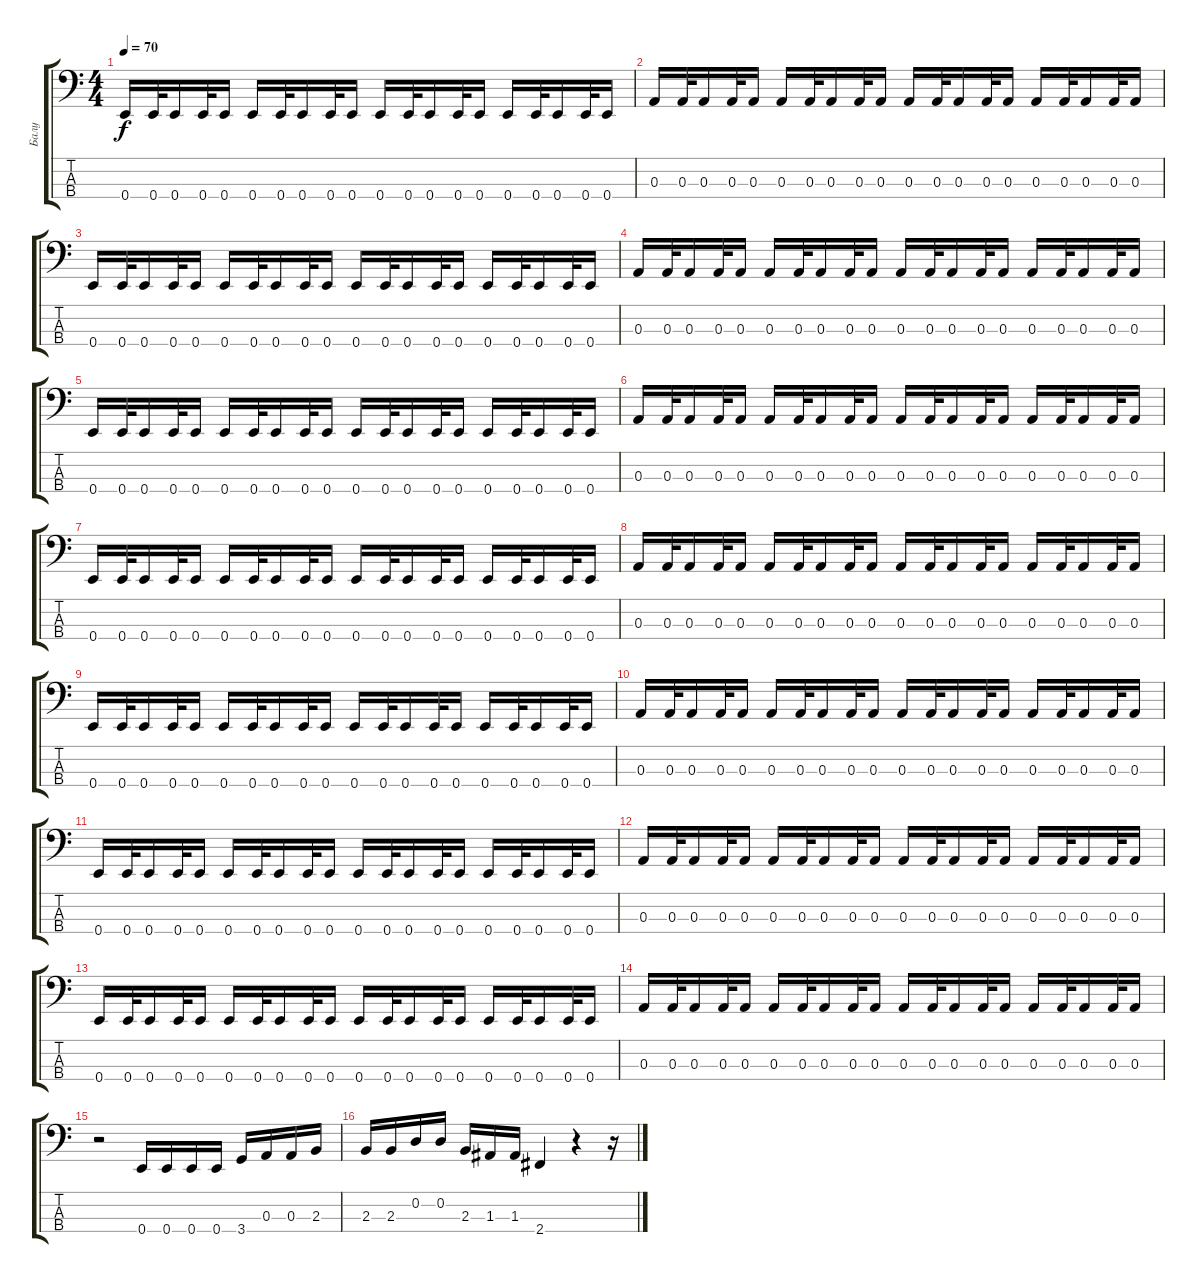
\track ("Балу" "Балу") {instrument slapbass2}
\staff {score tabs}
\tuning (G2 D2 A1 E1) {hide}
\ts (4 4)
\tempo 70
\clef f4
\ks c
0.4.16{dy f} 0.4.32 0.4.16 0.4.32 0.4.16 0.4.16 0.4.32 0.4.16 0.4.32 0.4.16 0.4.16 0.4.32 0.4.16 0.4.32 0.4.16 0.4.16 0.4.32 0.4.16 0.4.32 0.4.16 |
0.3.16 0.3.32 0.3.16 0.3.32 0.3.16 0.3.16 0.3.32 0.3.16 0.3.32 0.3.16 0.3.16 0.3.32 0.3.16 0.3.32 0.3.16 0.3.16 0.3.32 0.3.16 0.3.32 0.3.16 |
0.4.16 0.4.32 0.4.16 0.4.32 0.4.16 0.4.16 0.4.32 0.4.16 0.4.32 0.4.16 0.4.16 0.4.32 0.4.16 0.4.32 0.4.16 0.4.16 0.4.32 0.4.16 0.4.32 0.4.16 |
0.3.16 0.3.32 0.3.16 0.3.32 0.3.16 0.3.16 0.3.32 0.3.16 0.3.32 0.3.16 0.3.16 0.3.32 0.3.16 0.3.32 0.3.16 0.3.16 0.3.32 0.3.16 0.3.32 0.3.16 |
0.4.16 0.4.32 0.4.16 0.4.32 0.4.16 0.4.16 0.4.32 0.4.16 0.4.32 0.4.16 0.4.16 0.4.32 0.4.16 0.4.32 0.4.16 0.4.16 0.4.32 0.4.16 0.4.32 0.4.16 |
0.3.16 0.3.32 0.3.16 0.3.32 0.3.16 0.3.16 0.3.32 0.3.16 0.3.32 0.3.16 0.3.16 0.3.32 0.3.16 0.3.32 0.3.16 0.3.16 0.3.32 0.3.16 0.3.32 0.3.16 |
0.4.16 0.4.32 0.4.16 0.4.32 0.4.16 0.4.16 0.4.32 0.4.16 0.4.32 0.4.16 0.4.16 0.4.32 0.4.16 0.4.32 0.4.16 0.4.16 0.4.32 0.4.16 0.4.32 0.4.16 |
0.3.16 0.3.32 0.3.16 0.3.32 0.3.16 0.3.16 0.3.32 0.3.16 0.3.32 0.3.16 0.3.16 0.3.32 0.3.16 0.3.32 0.3.16 0.3.16 0.3.32 0.3.16 0.3.32 0.3.16 |
0.4.16 0.4.32 0.4.16 0.4.32 0.4.16 0.4.16 0.4.32 0.4.16 0.4.32 0.4.16 0.4.16 0.4.32 0.4.16 0.4.32 0.4.16 0.4.16 0.4.32 0.4.16 0.4.32 0.4.16 |
0.3.16 0.3.32 0.3.16 0.3.32 0.3.16 0.3.16 0.3.32 0.3.16 0.3.32 0.3.16 0.3.16 0.3.32 0.3.16 0.3.32 0.3.16 0.3.16 0.3.32 0.3.16 0.3.32 0.3.16 |
0.4.16 0.4.32 0.4.16 0.4.32 0.4.16 0.4.16 0.4.32 0.4.16 0.4.32 0.4.16 0.4.16 0.4.32 0.4.16 0.4.32 0.4.16 0.4.16 0.4.32 0.4.16 0.4.32 0.4.16 |
0.3.16 0.3.32 0.3.16 0.3.32 0.3.16 0.3.16 0.3.32 0.3.16 0.3.32 0.3.16 0.3.16 0.3.32 0.3.16 0.3.32 0.3.16 0.3.16 0.3.32 0.3.16 0.3.32 0.3.16 |
0.4.16 0.4.32 0.4.16 0.4.32 0.4.16 0.4.16 0.4.32 0.4.16 0.4.32 0.4.16 0.4.16 0.4.32 0.4.16 0.4.32 0.4.16 0.4.16 0.4.32 0.4.16 0.4.32 0.4.16 |
0.3.16 0.3.32 0.3.16 0.3.32 0.3.16 0.3.16 0.3.32 0.3.16 0.3.32 0.3.16 0.3.16 0.3.32 0.3.16 0.3.32 0.3.16 0.3.16 0.3.32 0.3.16 0.3.32 0.3.16 |
r.2 0.4.16 0.4.16 0.4.16 0.4.16 3.4.16 0.3.16 0.3.16 2.3.16 |
2.3.16 2.3.16 0.2.16 0.2.16 2.3.16 1.3.16 1.3.16 2.4.4 r.4 r.16
